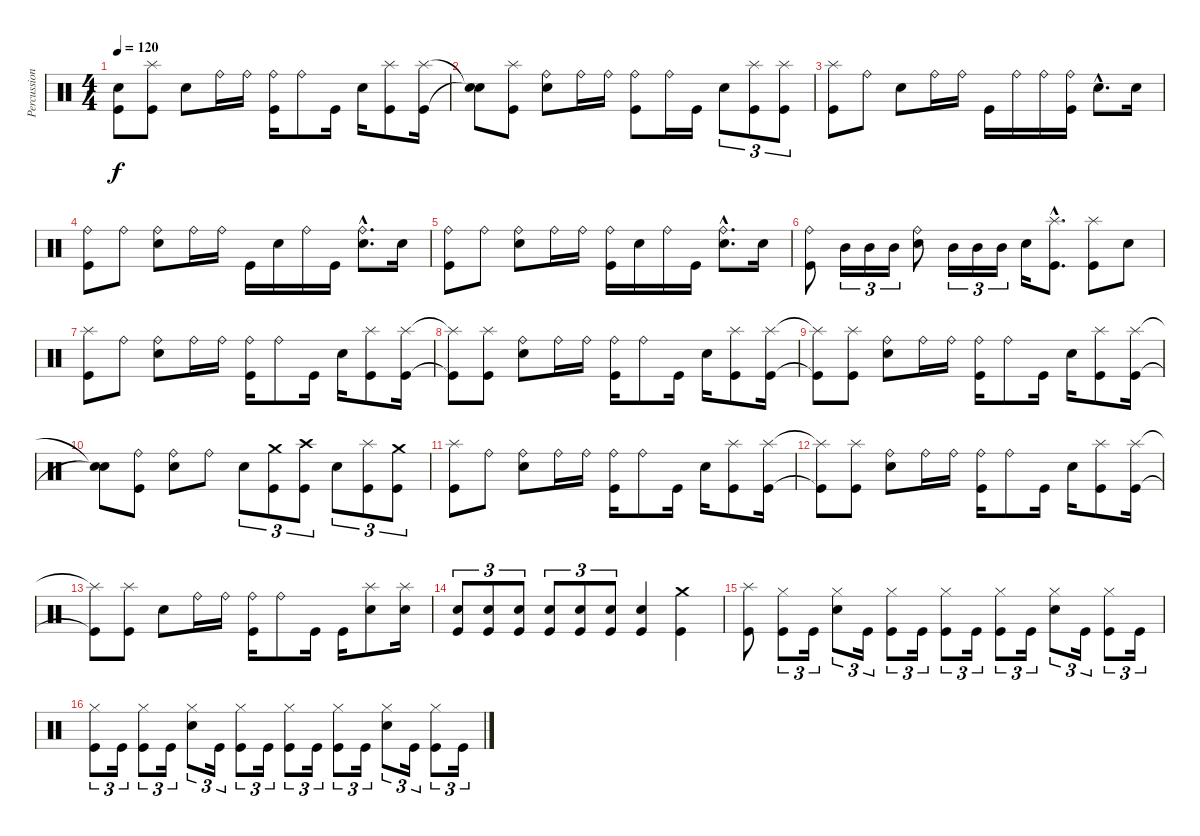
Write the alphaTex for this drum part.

\track ("Percussions" "Percussion") {instrument percussion}
\staff {score}
\articulation defaults
\ts (4 4)
\tempo 120
\clef neutral
\ks c
("Kick (hit)"{t} "Snare (hit)"{t}).8{dy f} ("Kick (hit)" "Splash (hit)").8 "Electric Snare (hit)".8 "Ride (bell)".16 "Ride (bell)".16 ("Kick (hit)" "Ride (bell)").16 "Ride (bell)".8 "Kick (hit)".16 "Electric Snare (hit)".16 ("Kick (hit)" "Splash (hit)").8 ("Kick (hit)" "Splash (hit)").16 |
("Snare (hit)"{t} "Snare (hit)"{t}).8 ("Kick (hit)" "Splash (hit)").8 ("Electric Snare (hit)" "Ride (bell)").8 "Ride (bell)".16 "Ride (bell)".16 ("Kick (hit)" "Ride (bell)").8 "Ride (bell)".16 "Kick (hit)".16 "Electric Snare (hit)".8{tu (3 2)} ("Kick (hit)" "Splash (hit)").8{tu (3 2)} ("Kick (hit)" "Splash (hit)").8{tu (3 2)} |
("Kick (hit)" "Splash (hit)").8 "Ride (bell)".8 "Electric Snare (hit)".8 "Ride (bell)".16 "Ride (bell)".16 "Kick (hit)".16 "Ride (bell)".16 "Ride (bell)".16 ("Kick (hit)" "Ride (bell)").16 "Electric Snare (hit)"{hac}.8{d} "Electric Snare (hit)".16 |
("Kick (hit)" "Ride (bell)").8 "Ride (bell)".8 ("Electric Snare (hit)" "Ride (bell)").8 "Ride (bell)".16 "Ride (bell)".16 "Kick (hit)".16 "Electric Snare (hit)".16 "Ride (bell)".16 "Kick (hit)".16 ("Electric Snare (hit)"{hac} "Ride (bell)"{hac}).8{d} "Electric Snare (hit)".16 |
("Kick (hit)" "Ride (bell)").8 "Ride (bell)".8 ("Electric Snare (hit)" "Ride (bell)").8 "Ride (bell)".16 "Ride (bell)".16 ("Kick (hit)" "Ride (bell)").16 "Electric Snare (hit)".16 "Ride (bell)".16 "Kick (hit)".16 ("Electric Snare (hit)"{hac} "Ride (bell)"{hac}).8{d} "Electric Snare (hit)".16 |
("Kick (hit)" "Ride (bell)").8 "Mid Tom (hit)".16{tu (3 2)} "Mid Tom (hit)".16{tu (3 2)} "Mid Tom (hit)".16{tu (3 2)} ("Electric Snare (hit)" "Ride (bell)").8 "Mid Tom (hit)".16{tu (3 2)} "Mid Tom (hit)".16{tu (3 2)} "Mid Tom (hit)".16{tu (3 2)} "Electric Snare (hit)".16 ("Kick (hit)"{hac} "Splash (hit)"{hac}).8{d} ("Kick (hit)" "Splash (hit)").8 "Electric Snare (hit)".8 |
("Kick (hit)" "Splash (hit)").8 "Ride (bell)".8 ("Electric Snare (hit)" "Ride (bell)").8 "Ride (bell)".16 "Ride (bell)".16 ("Kick (hit)" "Ride (bell)").16 "Ride (bell)".8 "Kick (hit)".16 "Electric Snare (hit)".16 ("Kick (hit)" "Splash (hit)").8 ("Kick (hit)" "Splash (hit)").16 |
("Kick (hit)"{t} "Splash (hit)"{t}).8 ("Kick (hit)" "Splash (hit)").8 ("Electric Snare (hit)" "Ride (bell)").8 "Ride (bell)".16 "Ride (bell)".16 ("Kick (hit)" "Ride (bell)").16 "Ride (bell)".8 "Kick (hit)".16 "Electric Snare (hit)".16 ("Kick (hit)" "Splash (hit)").8 ("Kick (hit)" "Splash (hit)").16 |
("Kick (hit)"{t} "Splash (hit)"{t}).8 ("Kick (hit)" "Splash (hit)").8 ("Electric Snare (hit)" "Ride (bell)").8 "Ride (bell)".16 "Ride (bell)".16 ("Kick (hit)" "Ride (bell)").16 "Ride (bell)".8 "Kick (hit)".16 "Electric Snare (hit)".16 ("Kick (hit)" "Splash (hit)").8 ("Kick (hit)" "Splash (hit)").16 |
("Snare (hit)"{t} "Snare (hit)"{t}).8 ("Kick (hit)" "Ride (bell)").8 ("Electric Snare (hit)" "Ride (bell)").8 "Ride (bell)".8 "Electric Snare (hit)".8{tu (3 2)} ("Kick (hit)" "Crash medium (hit)").8{tu (3 2)} ("Kick (hit)" "Crash high (hit)").8{tu (3 2)} "Electric Snare (hit)".8{tu (3 2)} ("Kick (hit)" "Splash (hit)").8{tu (3 2)} ("Kick (hit)" "Crash medium (hit)").8{tu (3 2)} |
("Kick (hit)" "Splash (hit)").8 "Ride (bell)".8 ("Electric Snare (hit)" "Ride (bell)").8 "Ride (bell)".16 "Ride (bell)".16 ("Kick (hit)" "Ride (bell)").16 "Ride (bell)".8 "Kick (hit)".16 "Electric Snare (hit)".16 ("Kick (hit)" "Splash (hit)").8 ("Kick (hit)" "Splash (hit)").16 |
("Kick (hit)"{t} "Splash (hit)"{t}).8 ("Kick (hit)" "Splash (hit)").8 ("Electric Snare (hit)" "Ride (bell)").8 "Ride (bell)".16 "Ride (bell)".16 ("Kick (hit)" "Ride (bell)").16 "Ride (bell)".8 "Kick (hit)".16 "Electric Snare (hit)".16 ("Kick (hit)" "Splash (hit)").8 ("Kick (hit)" "Splash (hit)").16 |
("Kick (hit)"{t} "Splash (hit)"{t}).8 ("Kick (hit)" "Splash (hit)").8 "Electric Snare (hit)".8 "Ride (bell)".16 "Ride (bell)".16 ("Kick (hit)" "Ride (bell)").16 "Ride (bell)".8 "Kick (hit)".16 "Kick (hit)".16 ("Electric Snare (hit)" "Splash (hit)").8 ("Electric Snare (hit)" "Splash (hit)").16 |
("Kick (hit)" "Electric Snare (hit)").8{tu (3 2)} ("Kick (hit)" "Electric Snare (hit)").8{tu (3 2)} ("Kick (hit)" "Electric Snare (hit)").8{tu (3 2)} ("Kick (hit)" "Electric Snare (hit)").8{tu (3 2)} ("Kick (hit)" "Electric Snare (hit)").8{tu (3 2)} ("Kick (hit)" "Electric Snare (hit)").8{tu (3 2)} ("Kick (hit)" "Electric Snare (hit)").4 ("Kick (hit)" "Crash medium (hit)").4 |
("Kick (hit)" "Splash (hit)").8 ("Kick (hit)" "Hi-Hat (closed)").8{tu (3 2)} "Kick (hit)".16{tu (3 2)} ("Electric Snare (hit)" "Hi-Hat (closed)").8{tu (3 2)} "Kick (hit)".16{tu (3 2)} ("Kick (hit)" "Hi-Hat (closed)").8{tu (3 2)} "Kick (hit)".16{tu (3 2)} ("Kick (hit)" "Hi-Hat (closed)").8{tu (3 2)} "Kick (hit)".16{tu (3 2)} ("Kick (hit)" "Hi-Hat (closed)").8{tu (3 2)} "Kick (hit)".16{tu (3 2)} ("Electric Snare (hit)" "Hi-Hat (closed)").8{tu (3 2)} "Kick (hit)".16{tu (3 2)} ("Kick (hit)" "Hi-Hat (closed)").8{tu (3 2)} "Kick (hit)".16{tu (3 2)} |
("Kick (hit)" "Hi-Hat (closed)").8{tu (3 2)} "Kick (hit)".16{tu (3 2)} ("Kick (hit)" "Hi-Hat (closed)").8{tu (3 2)} "Kick (hit)".16{tu (3 2)} ("Electric Snare (hit)" "Hi-Hat (closed)").8{tu (3 2)} "Kick (hit)".16{tu (3 2)} ("Kick (hit)" "Hi-Hat (closed)").8{tu (3 2)} "Kick (hit)".16{tu (3 2)} ("Kick (hit)" "Hi-Hat (closed)").8{tu (3 2)} "Kick (hit)".16{tu (3 2)} ("Kick (hit)" "Hi-Hat (closed)").8{tu (3 2)} "Kick (hit)".16{tu (3 2)} ("Electric Snare (hit)" "Hi-Hat (closed)").8{tu (3 2)} "Kick (hit)".16{tu (3 2)} ("Kick (hit)" "Hi-Hat (closed)").8{tu (3 2)} "Kick (hit)".16{tu (3 2)}
